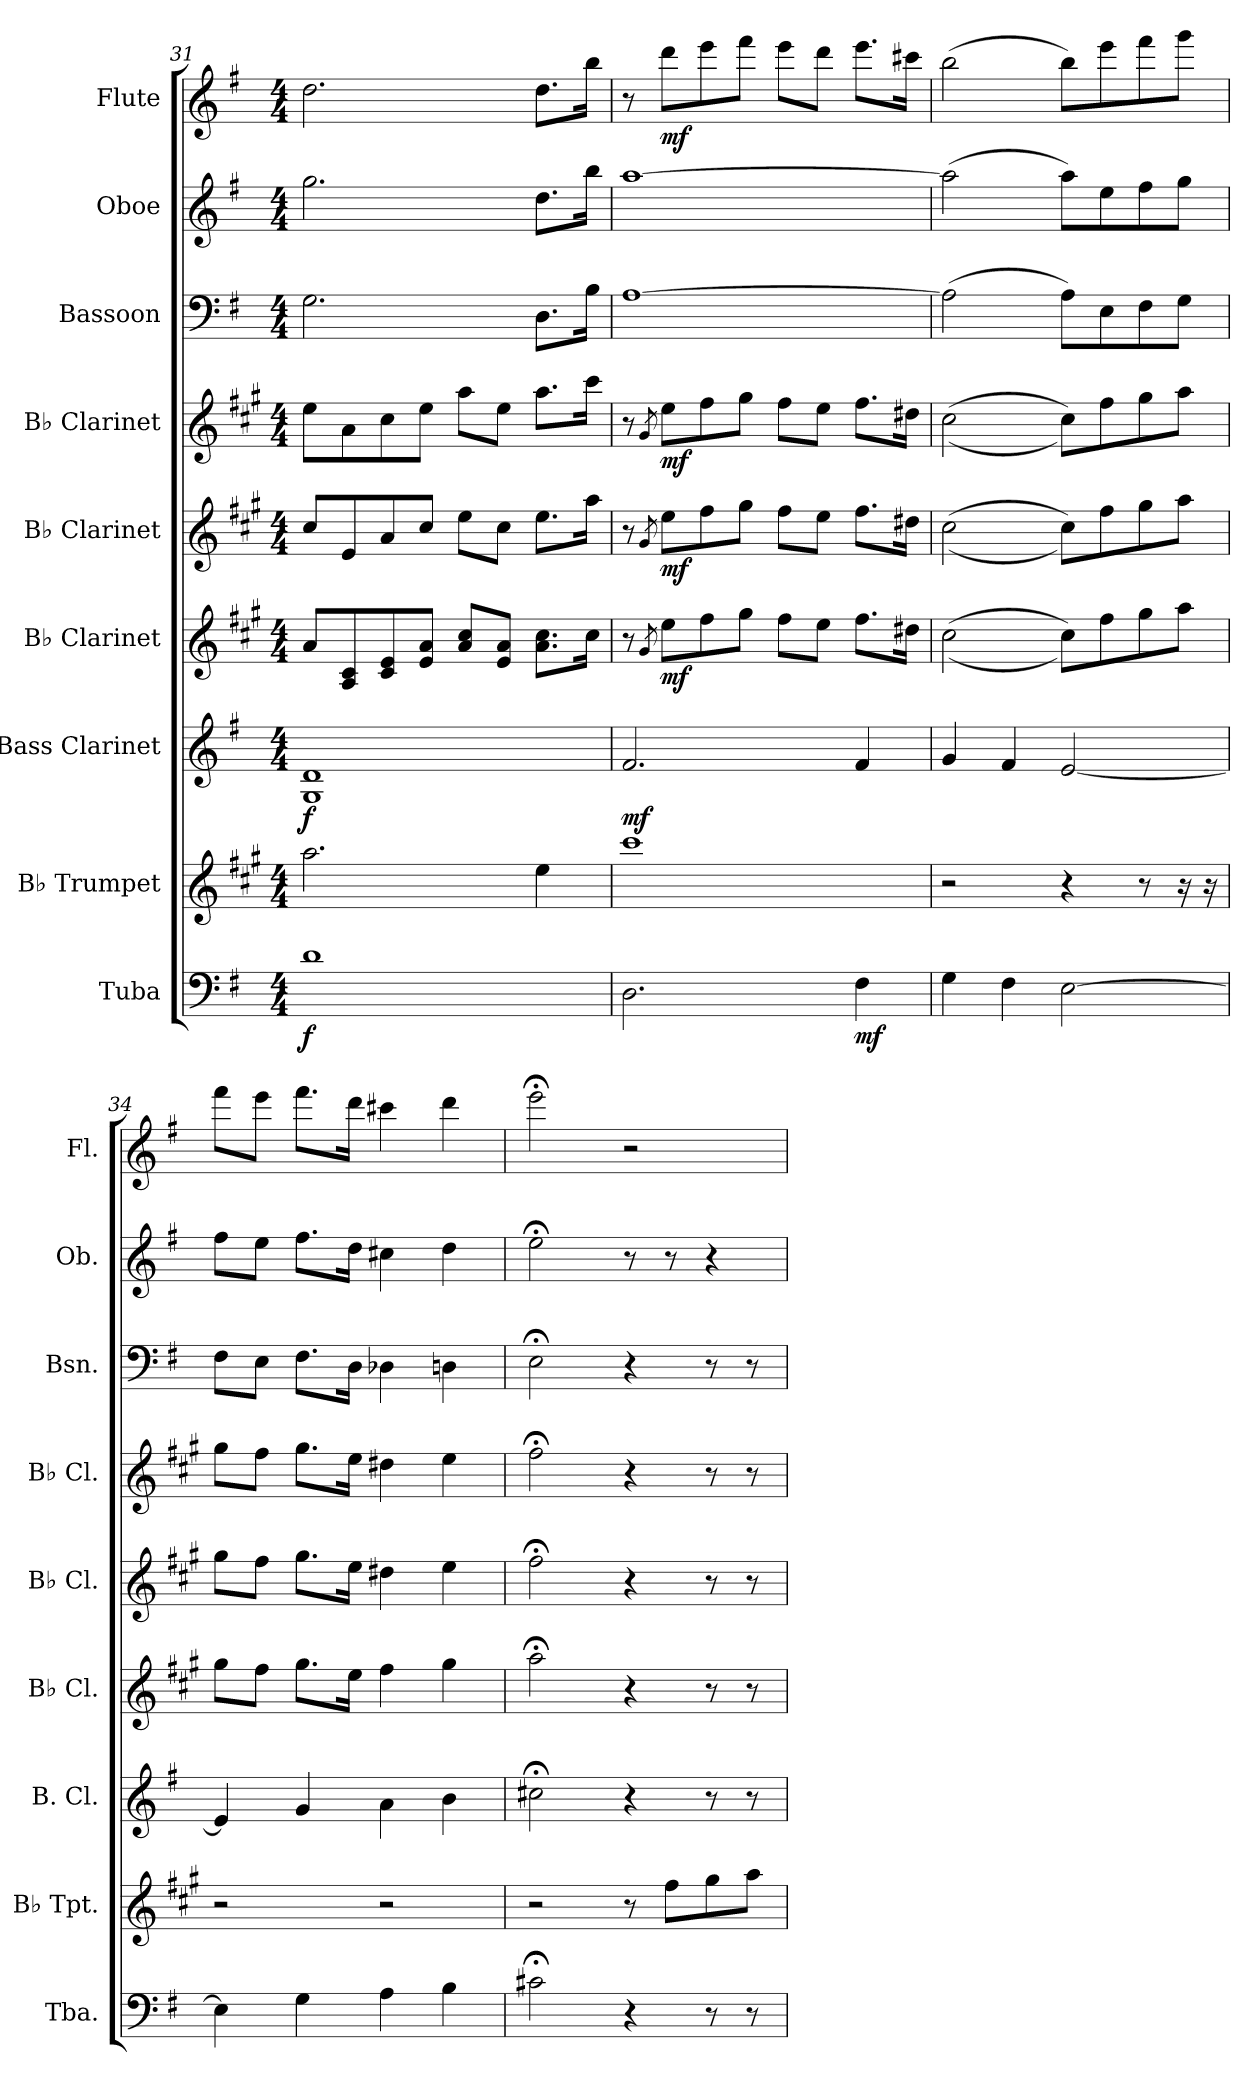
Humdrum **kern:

**kern	**dynam	**kern	**kern	**dynam	**kern	**dynam	**kern	**dynam	**kern	**dynam	**kern	**kern	**kern	**dynam
*part9	*part9	*part8	*part7	*part7	*part6	*part6	*part5	*part5	*part4	*part4	*part3	*part2	*part1	*part1
*staff9	*staff9	*staff8	*staff7	*staff7	*staff6	*staff6	*staff5	*staff5	*staff4	*staff4	*staff3	*staff2	*staff1	*staff1
*I"Tuba	*	*I"B♭ Trumpet	*I"Bass Clarinet	*	*I"B♭ Clarinet	*	*I"B♭ Clarinet	*	*I"B♭ Clarinet	*	*I"Bassoon	*I"Oboe	*I"Flute	*
*I'Tba.	*	*I'B♭ Tpt.	*I'B. Cl.	*	*I'B♭ Cl.	*	*I'B♭ Cl.	*	*I'B♭ Cl.	*	*I'Bsn.	*I'Ob.	*I'Fl.	*
*clefF4	*	*clefG2	*clefG2	*	*clefG2	*	*clefG2	*	*clefG2	*	*clefF4	*clefG2	*clefG2	*
*	*	*ITrd1c2	*ITrd8c14	*	*ITrd1c2	*	*ITrd1c2	*	*ITrd1c2	*	*	*	*	*
*k[f#]	*	*k[f#]	*k[f#]	*	*k[f#]	*	*k[f#]	*	*k[f#]	*	*k[f#]	*k[f#]	*k[f#]	*
*M4/4	*	*M4/4	*M4/4	*	*M4/4	*	*M4/4	*	*M4/4	*	*M4/4	*M4/4	*M4/4	*
=31	=31	=31	=31	=31	=31	=31	=31	=31	=31	=31	=31	=31	=31	=31
!	!LO:DY:b	!	!	!LO:DY:b	!	!	!	!	!	!	!	!	!	!
1d	f	2.gg\	1GG 1D	f	8g/L	.	8b/L	.	8dd\L	.	2.G\	2.gg\	2.dd\	.
.	.	.	.	.	8G/ 8B/	.	8d/	.	8g\	.	.	.	.	.
.	.	.	.	.	8B/ 8d/	.	8g/	.	8b\	.	.	.	.	.
.	.	.	.	.	8d/ 8g/J	.	8b/J	.	8dd\J	.	.	.	.	.
.	.	.	.	.	8g/ 8b/L	.	8dd\L	.	8gg\L	.	.	.	.	.
.	.	.	.	.	8d/ 8g/J	.	8b\J	.	8dd\J	.	.	.	.	.
.	.	4dd\	.	.	8.g\ 8.b\L	.	8.dd\L	.	8.gg\L	.	8.D\L	8.dd\L	8.dd\L	.
.	.	.	.	.	16b\Jk	.	16gg\Jk	.	16bb\Jk	.	16B\Jk	16bb\Jk	16bb\Jk	.
=32	=32	=32	=32	=32	=32	=32	=32	=32	=32	=32	=32	=32	=32	=32
!	!	!	!	!LO:DY:b	!	!	!	!	!	!	!	!	!	!
2.D\	.	1bb	2.F#/	mf	8r	.	8r	.	8r	.	[1A	[1aa	8r	.
.	.	.	.	.	8qf#/	.	8qf#/	.	8qf#/	.	.	.	.	.
!	!	!	!	!	!	!LO:DY:b	!	!LO:DY:b	!	!LO:DY:b	!	!	!	!LO:DY:b
.	.	.	.	.	8dd\L	mf	8dd\L	mf	8dd\L	mf	.	.	8ddd\L	mf
.	.	.	.	.	8ee\	.	8ee\	.	8ee\	.	.	.	8eee\	.
.	.	.	.	.	8ff#\J	.	8ff#\J	.	8ff#\J	.	.	.	8fff#\J	.
.	.	.	.	.	8ee\L	.	8ee\L	.	8ee\L	.	.	.	8eee\L	.
.	.	.	.	.	8dd\J	.	8dd\J	.	8dd\J	.	.	.	8ddd\J	.
!	!LO:DY:b	!	!	!	!	!	!	!	!	!	!	!	!	!
4F#\	mf	.	4F#/	.	8.ee\L	.	8.ee\L	.	8.ee\L	.	.	.	8.eee\L	.
.	.	.	.	.	16cc#X\Jk	.	16cc#X\Jk	.	16cc#X\Jk	.	.	.	16ccc#X\Jk	.
=33	=33	=33	=33	=33	=33	=33	=33	=33	=33	=33	=33	=33	=33	=33
4G\	.	2r	4G/	.	(>(>2b\	.	(>(>2b\	.	(>(>2b\	.	(>2A\]	(>2aa\]	(>2bb\	.
4F#\	.	.	4F#/	.	.	.	.	.	.	.	.	.	.	.
[2E\	.	4r	[2E/	.	8b\L))	.	8b\L))	.	8b\L))	.	8A\L)	8aa\L)	8bb\L)	.
.	.	.	.	.	8ee\	.	8ee\	.	8ee\	.	8E\	8ee\	8eee\	.
.	.	8r	.	.	8ff#\	.	8ff#\	.	8ff#\	.	8F#\	8ff#\	8fff#\	.
.	.	16r	.	.	8gg\J	.	8gg\J	.	8gg\J	.	8G\J	8gg\J	8ggg\J	.
.	.	16r	.	.	.	.	.	.	.	.	.	.	.	.
=34	=34	=34	=34	=34	=34	=34	=34	=34	=34	=34	=34	=34	=34	=34
4E\]	.	2r	4E/]	.	8ff#\L	.	8ff#\L	.	8ff#\L	.	8F#\L	8ff#\L	8fff#\L	.
.	.	.	.	.	8ee\J	.	8ee\J	.	8ee\J	.	8E\J	8ee\J	8eee\J	.
4G\	.	.	4G/	.	8.ff#\L	.	8.ff#\L	.	8.ff#\L	.	8.F#\L	8.ff#\L	8.fff#\L	.
.	.	.	.	.	16dd\Jk	.	16dd\Jk	.	16dd\Jk	.	16D\Jk	16dd\Jk	16ddd\Jk	.
4A\	.	2r	4A\	.	4ee\	.	4cc#X\	.	4cc#X\	.	4D-X\	4cc#X\	4ccc#X\	.
4B\	.	.	4B\	.	4ff#\	.	4dd\	.	4dd\	.	4Dn\	4dd\	4ddd\	.
=35	=35	=35	=35	=35	=35	=35	=35	=35	=35	=35	=35	=35	=35	=35
2c#X;<\	.	2r	2c#X;<\	.	2gg;<\	.	2ee;<\	.	2ee;<\	.	2E;<\	2ee;<\	2eee;<\	.
4r	.	8r	4r	.	4r	.	4r	.	4r	.	4r	8r	2r	.
.	.	8ee\L	.	.	.	.	.	.	.	.	.	8r	.	.
8r	.	8ff#\	8r	.	8r	.	8r	.	8r	.	8r	4r	.	.
8r	.	8gg\J	8r	.	8r	.	8r	.	8r	.	8r	.	.	.
=	=	=	=	=	=	=	=	=	=	=	=	=	=	=
*-	*-	*-	*-	*-	*-	*-	*-	*-	*-	*-	*-	*-	*-	*-
